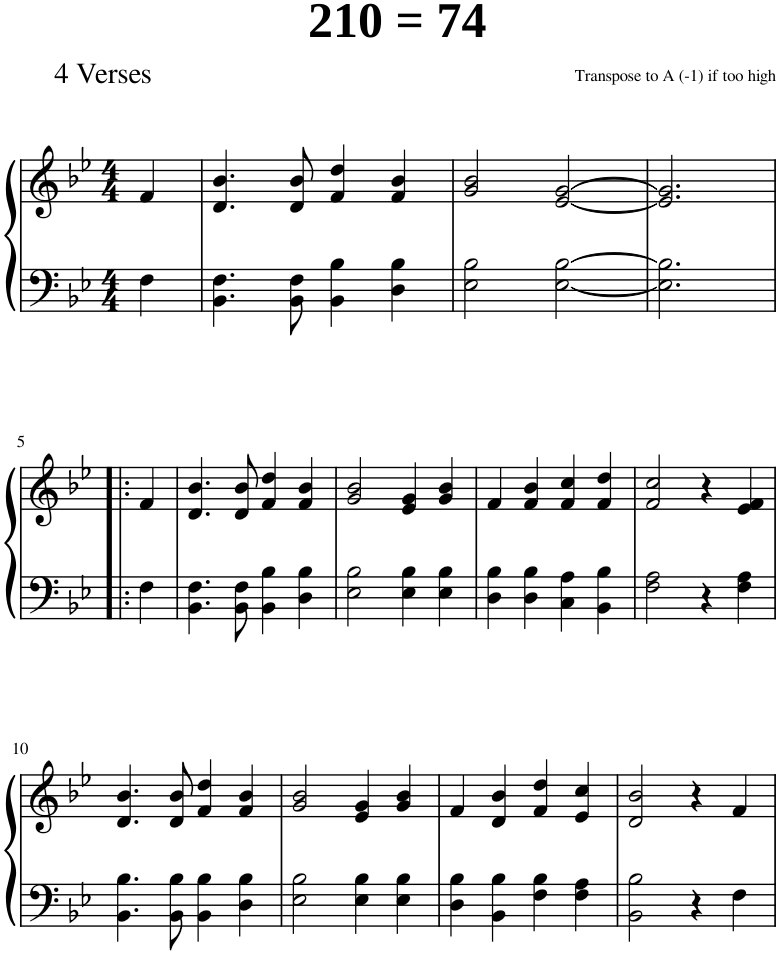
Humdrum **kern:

**kern	**kern
*part1	*part1
*staff2	*staff1
*I"Piano	*
*I'Pno.	*
*clefF4	*clefG2
*k[b-e-]	*k[b-e-]
*M4/4	*M4/4
=1	=1
4F\	4f/
=2	=2
4.BB-\ 4.F\	4.d/ 4.b-/
8BB-\ 8F\	8d/ 8b-/
4BB-\ 4B-\	4f/ 4dd/
4D\ 4B-\	4f/ 4b-/
=3	=3
2E-\ 2B-\	2g/ 2b-/
[2E-\ [2B-\	[2e-/ [2g/
=4	=4
2.E-\] 2.B-\]	2.e-/] 2.g/]
!!LO:LB:g=z
=5!|:	=5!|:
4F\	4f/
=6	=6
4.BB-\ 4.F\	4.d/ 4.b-/
8BB-\ 8F\	8d/ 8b-/
4BB-\ 4B-\	4f/ 4dd/
4D\ 4B-\	4f/ 4b-/
=7	=7
2E-\ 2B-\	2g/ 2b-/
4E-\ 4B-\	4e-/ 4g/
4E-\ 4B-\	4g/ 4b-/
=8	=8
4D\ 4B-\	4f/
4D\ 4B-\	4f/ 4b-/
4C\ 4A\	4f/ 4cc/
4BB-\ 4B-\	4f/ 4dd/
=9	=9
2F\ 2A\	2f/ 2cc/
4r	4r
4F\ 4A\	4e-/ 4f/
!!LO:LB:g=z
=10	=10
4.BB-\ 4.B-\	4.d/ 4.b-/
8BB-\ 8B-\	8d/ 8b-/
4BB-\ 4B-\	4f/ 4dd/
4D\ 4B-\	4f/ 4b-/
=11	=11
2E-\ 2B-\	2g/ 2b-/
4E-\ 4B-\	4e-/ 4g/
4E-\ 4B-\	4g/ 4b-/
=12	=12
4D\ 4B-\	4f/
4BB-\ 4B-\	4d/ 4b-/
4F\ 4B-\	4f/ 4dd/
4F\ 4A\	4e-/ 4cc/
=13	=13
2BB-\ 2B-\	2d/ 2b-/
4r	4r
4F\	4f/
=	=
*-	*-
